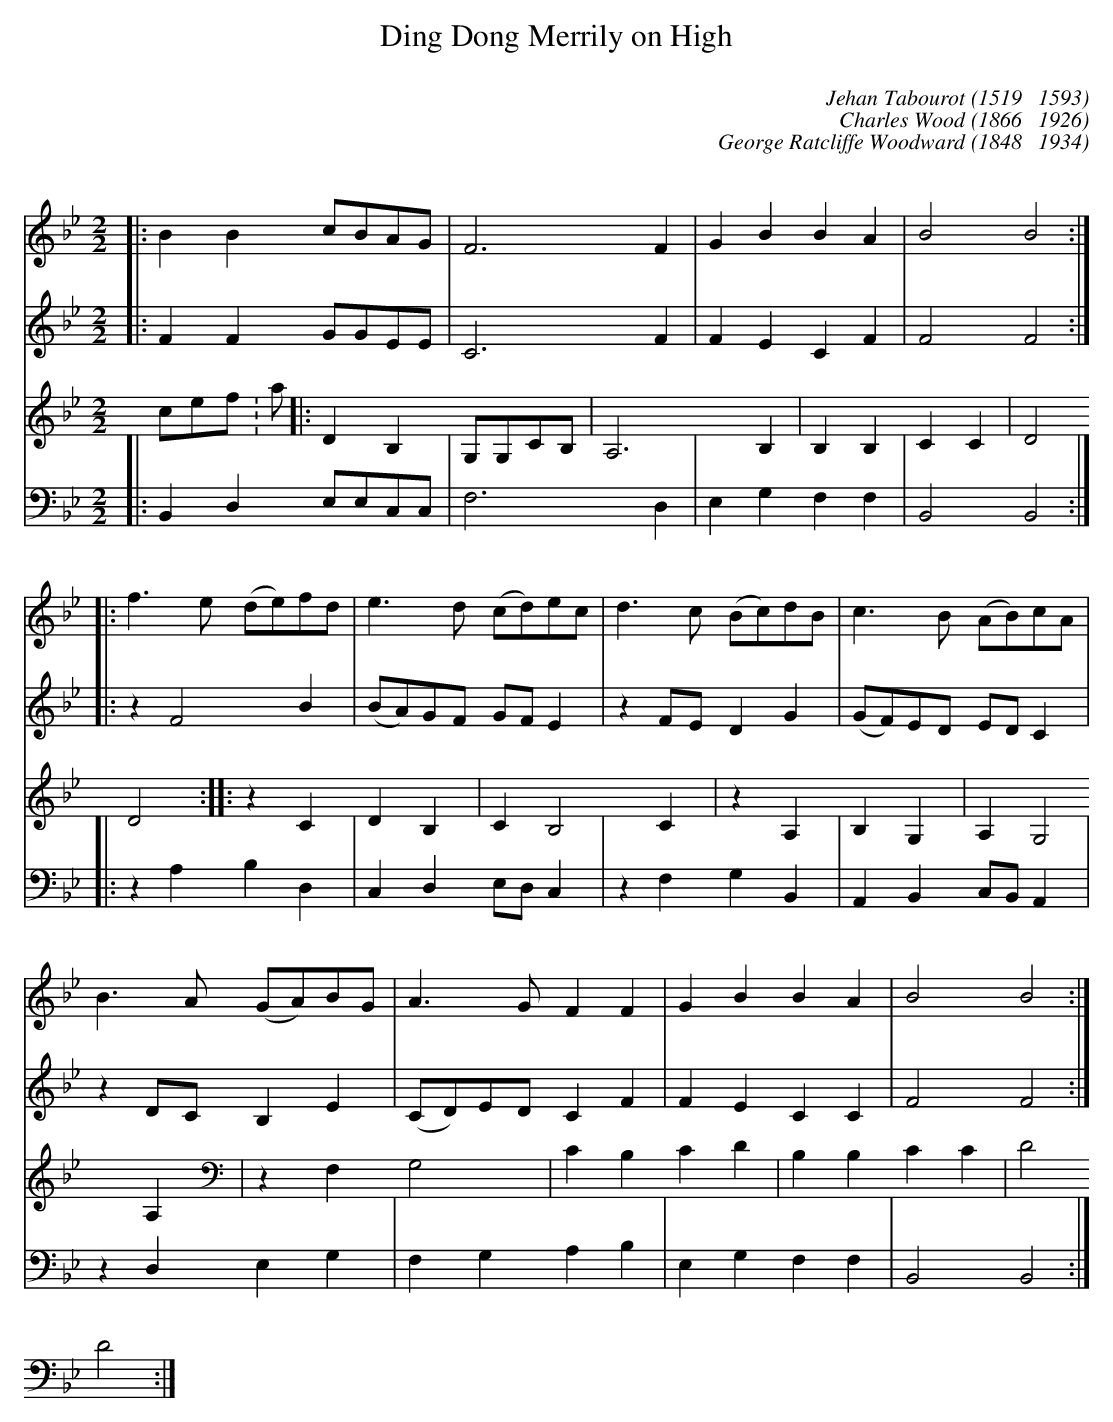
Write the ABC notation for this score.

X:1
C:
T:Ding Dong Merrily on High
C:Jehan Tabourot (1519   1593)
C:Charles Wood (1866   1926)
C:George Ratcliffe Woodward (1848   1934)
C:
M:2/2
L:1/8
K:Bbmaj
V:1
|: B2B2 cBAG | F6F2 | G2B2 B2A2 | B4 B4 :|
|: f2>e2 (de)fd | e2>d2 (cd)ec | d2>c2 (Bc)dB | c2>B2 (AB)cA |
B2>A2 (GA)BG | A2>G2 F2F2 | G2B2 B2A2 | B4 B4 :|
V:2
|: F2F2 GGEE | C6F2 | F2E2 C2F2 | F4F4 :|
|: z2F4B2 | (BA)GF GFE2 | z2FE D2G2 | (GF)ED EDC2 |
z2DC B,2E2 | (CD)ED C2F2 | F2E2 C2C2 | F4 F4 :|
V:3
clef: soprano
|: D2B,2 G,G,CB, | A,6B,2  | B,2B,2 C2C2 | D4D4 :|
|: z2C2 D2B,2 | C2B,4C2 | z2A,2 B,2G,2 | A,2G,4A,2 |
z2F,2 G,4 | C2B,2 C2D2 | B,2B,2 C2C2 | D4 D4 :|
V:4
|: B,,2D,2 E,E,C,C, | F,6D,2 | E,2G,2 F,2F,2 | B,,4B,,4 :|
|: z2A,2 B,2D,2 | C,2D,2 E,D,C,2 | z2F,2 G,2B,,2 | A,,2B,,2 C,B,,A,,2 |
z2D,2 E,2G,2 | F,2G,2 A,2B,2 | E,2G,2 F,2F,2 | B,,4 B,,4 :|
